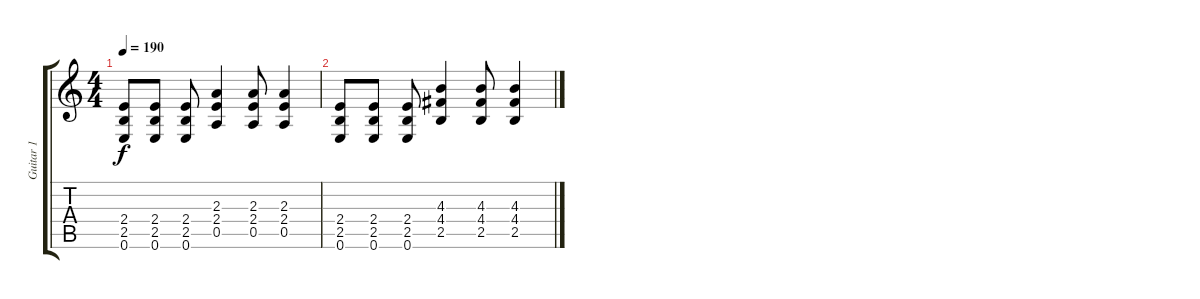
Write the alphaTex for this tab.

\track ("Guitar 1" "Guitar 1") {instrument distortionguitar}
\staff {score tabs}
\tuning (E4 B3 G3 D3 A2 E2) {hide}
\ts (4 4)
\tempo 190
\clef g2
\ks c
(2.4 2.5 0.6).8{dy f} (2.4 2.5 0.6).8 (2.4 2.5 0.6).8 (2.3 2.4 0.5).4 (2.3 2.4 0.5).8 (2.3 2.4 0.5).4 |
(2.4 2.5 0.6).8 (2.4 2.5 0.6).8 (2.4 2.5 0.6).8 (4.3 4.4 2.5).4 (4.3 4.4 2.5).8 (4.3 4.4 2.5).4
